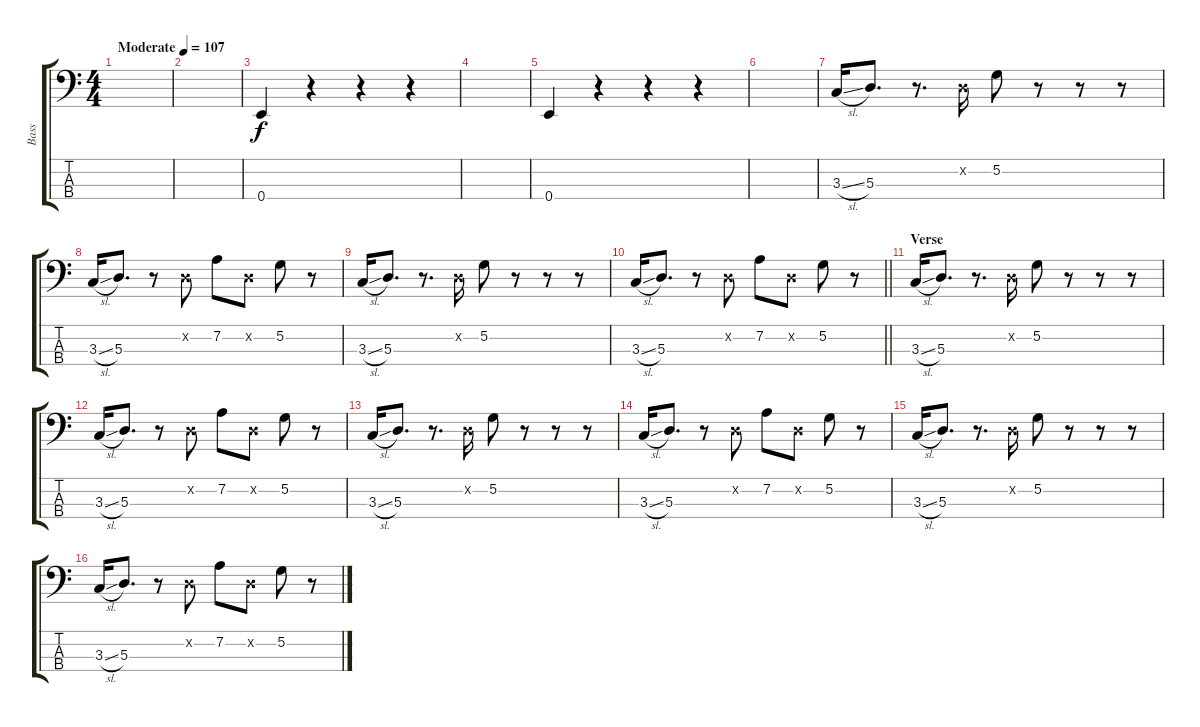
\track ("Bass" "Bass") {instrument slapbass1}
\staff {score tabs}
\tuning (G2 D2 A1 E1) {hide}
\ts (4 4)
\tempo (107 "Moderate")
\clef f4
\ks c
|
|
0.4.4 r.4 r.4 r.4 |
|
0.4.4 r.4 r.4 r.4 |
|
3.3{sl}.16 5.3.8{d} r.8{d} 0.2{x}.16 5.2.8 r.8 r.8 r.8 |
3.3{sl}.16 5.3.8{d} r.8 0.2{x}.8 7.2.8 0.2{x}.8 5.2.8 r.8 |
3.3{sl}.16 5.3.8{d} r.8{d} 0.2{x}.16 5.2.8 r.8 r.8 r.8 |
\barLineRight lightlight
3.3{sl}.16 5.3.8{d} r.8 0.2{x}.8 7.2.8 0.2{x}.8 5.2.8 r.8 |
\section ("" "Verse")
3.3{sl}.16 5.3.8{d} r.8{d} 0.2{x}.16 5.2.8 r.8 r.8 r.8 |
3.3{sl}.16 5.3.8{d} r.8 0.2{x}.8 7.2.8 0.2{x}.8 5.2.8 r.8 |
3.3{sl}.16 5.3.8{d} r.8{d} 0.2{x}.16 5.2.8 r.8 r.8 r.8 |
3.3{sl}.16 5.3.8{d} r.8 0.2{x}.8 7.2.8 0.2{x}.8 5.2.8 r.8 |
3.3{sl}.16 5.3.8{d} r.8{d} 0.2{x}.16 5.2.8 r.8 r.8 r.8 |
3.3{sl}.16 5.3.8{d} r.8 0.2{x}.8 7.2.8 0.2{x}.8 5.2.8 r.8
